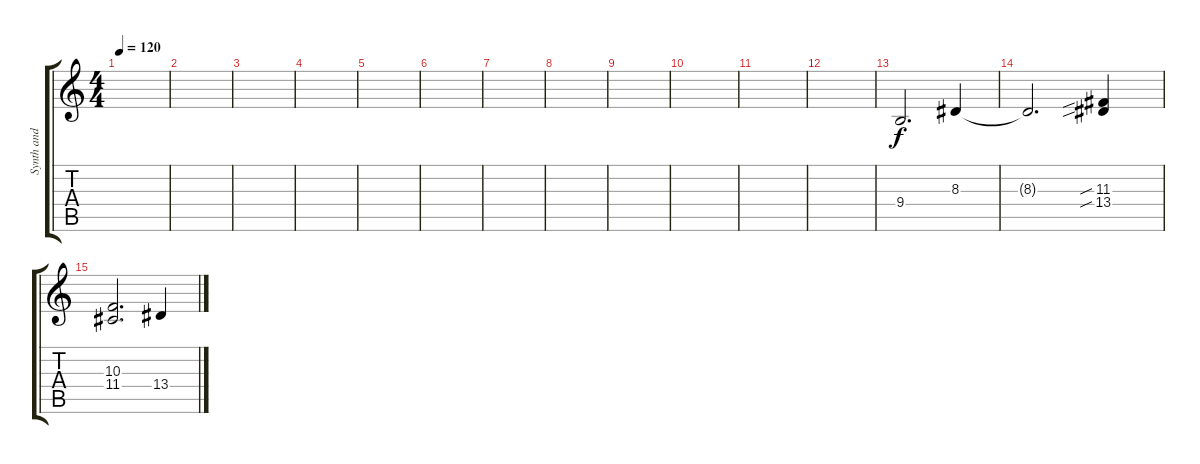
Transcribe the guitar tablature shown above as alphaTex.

\track ("Synth and BG Vocals" "Synth and ") {instrument lead2sawtooth}
\staff {score tabs}
\tuning (E4 B3 G3 D3 A2 E2) {hide}
\ts (4 4)
\tempo 120
\clef g2
\ks c
|
|
|
|
|
|
|
|
|
|
|
|
9.4.2{d} 8.3.4 |
8.3{t}.2{d} (11.3{sib} 13.4{sib}).4 |
(10.3 11.4).2{d} 13.4.4
